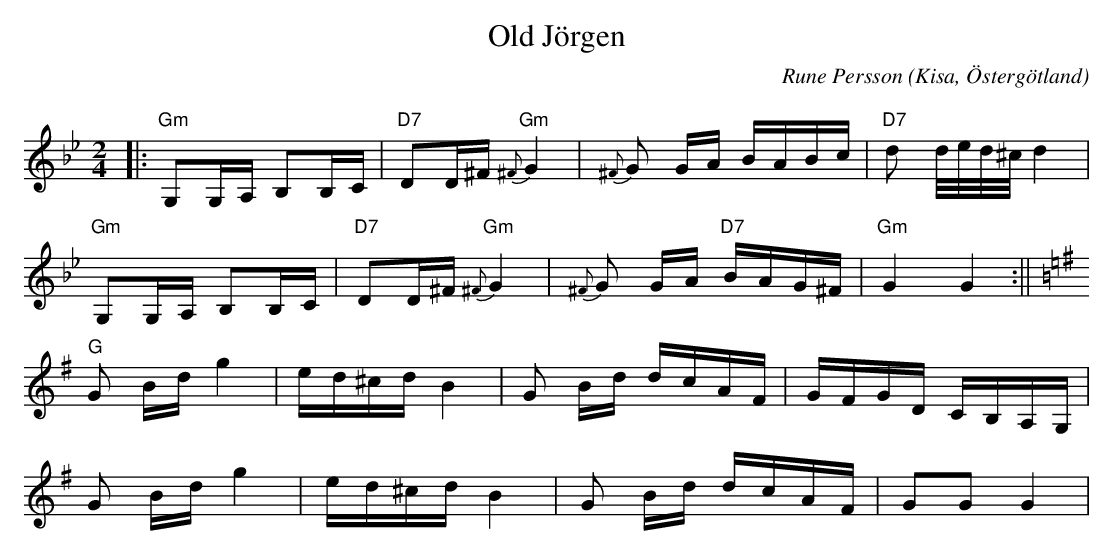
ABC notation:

X:1
T:Old Jörgen
C:Rune Persson
O:Kisa, Östergötland
Q:60
M:2/4
L:1/8
K:Gm
|:"Gm"G,G,/A,/ B,B,/C/|"D7"DD/^F/"Gm" {^F}G2|{^F}G G/A/ B/A/B/c/|"D7"d d/4e/4d/4^c/4 d2|
"Gm"G,G,/A,/ B,B,/C/|"D7"DD/^F/"Gm" {^F}G2|{^F}G G/A/ "D7"B/A/G/^F/|"Gm"G2 G2:||
[K:G]"G" G B/d/ g2|e/d/^c/d/ B2 | G B/d/ d/c/A/F/|G/F/G/D/ C/B,/A,/G,/|
G B/d/ g2|e/d/^c/d/ B2 | G B/d/ d/c/A/F/|GG G2|
